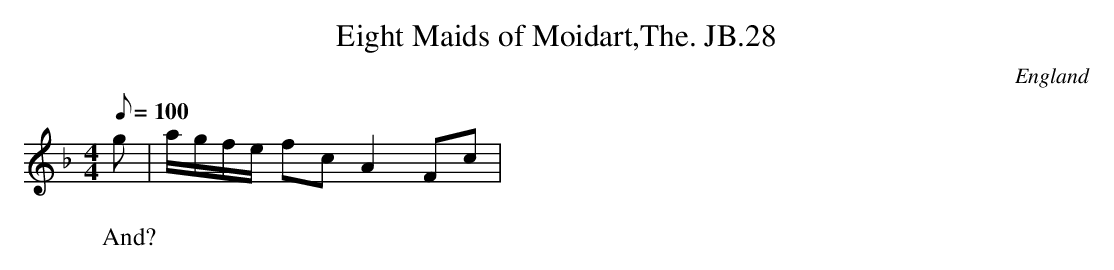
X:1
T:Eight Maids of Moidart,The. JB.28
M:4/4
L:1/8
Q:100
O:England
K:F
g|a/g/f/e/ fcA2 Fc|
W:And?
